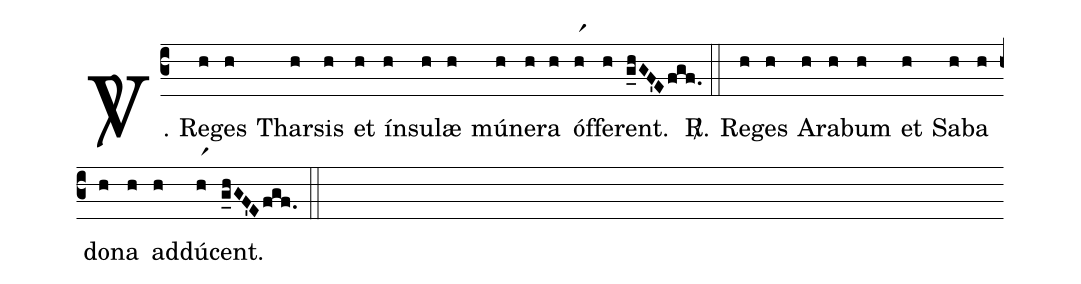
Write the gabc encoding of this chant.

%%
(c3)
<sp>V/</sp>. R{e}(h)ges(h) Thar(h)sis(h) et(h) ín(h)su(h)læ(h) mú(h)ne(h)ra(h) óf(hr1)fe(h)rent.(g_hGF'Efgf.) <sp>R/</sp>.(::)
Re(h)ges(h) A(h)ra(h)bum(h) et(h) Sa(h)ba(h) do(h)na(h) ad(h)dú(hr1)cent.(g_hGF'Efgf.) (::)
